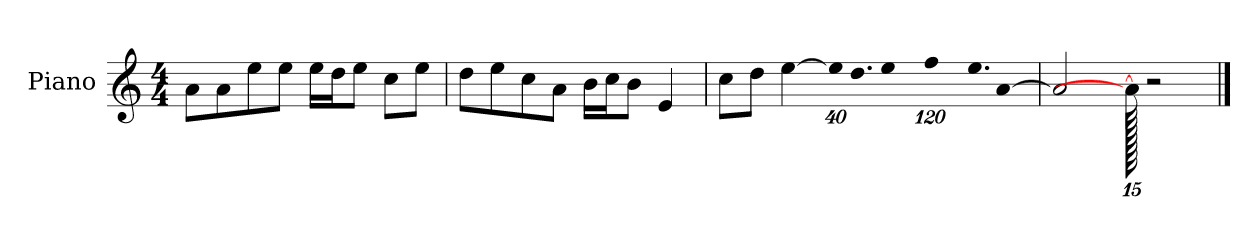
**kern
*part1
*staff1
*I"Piano
*I'P-no
*clefG2
*k[]
*M4/4
*MM90
=1
8a\L
8a\
8ee\
8ee\J
16ee\LL
16dd\J
8ee\J
8cc\L
8ee\J
=2
8dd\L
8ee\
8cc\
8a\J
16b\LL
16cc\J
8b\J
4e/
=3
8cc\L
8dd\J
[4ee\
*Xbrackettup
!LO:N:vis=32
640%23ee\KLL]
!LO:N:vis=16.
960%103dd\
!LO:N:vis=16
1920%137ee\
!LO:N:vis=16
1920%137ff\
!LO:N:vis=16.
960%103ee\
[384%41a\J
=4
2a/]
1920a\_
2r
==
*-
